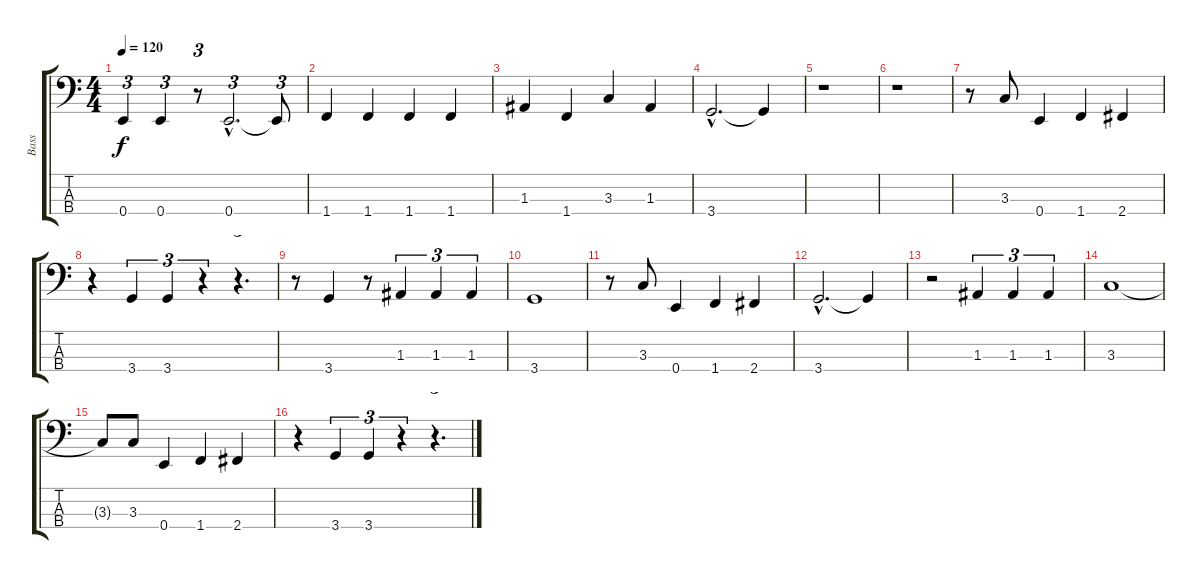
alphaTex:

\track ("Bass" "Bass") {instrument electricbassfinger}
\staff {score tabs}
\tuning (G2 D2 A1 E1) {hide}
\ts (4 4)
\tempo 120
\clef f4
\ks c
0.4.4{tu (3 2) dy f} 0.4.4{tu (3 2)} r.8{tu (3 2)} 0.4{hac}.2{d tu (3 2)} 0.4{t}.8{tu (3 2)} |
1.4.4 1.4.4 1.4.4 1.4.4 |
1.3.4 1.4.4 3.3.4 1.3.4 |
3.4{hac}.2{d} 3.4{t}.4 |
r.1 |
r.1 |
r.8 3.3.8 0.4.4 1.4.4 2.4.4 |
r.4 3.4.4{tu (3 2)} 3.4.4{tu (3 2)} r.4{tu (3 2)} r.4{d tu (3 2)} |
r.8 3.4.4 r.8 1.3.4{tu (3 2)} 1.3.4{tu (3 2)} 1.3.4{tu (3 2)} |
3.4.1 |
r.8 3.3.8 0.4.4 1.4.4 2.4.4 |
3.4{hac}.2{d} 3.4{t}.4 |
r.2 1.3.4{tu (3 2)} 1.3.4{tu (3 2)} 1.3.4{tu (3 2)} |
3.3.1 |
3.3{t}.8 3.3.8 0.4.4 1.4.4 2.4.4 |
r.4 3.4.4{tu (3 2)} 3.4.4{tu (3 2)} r.4{tu (3 2)} r.4{d tu (3 2)}
